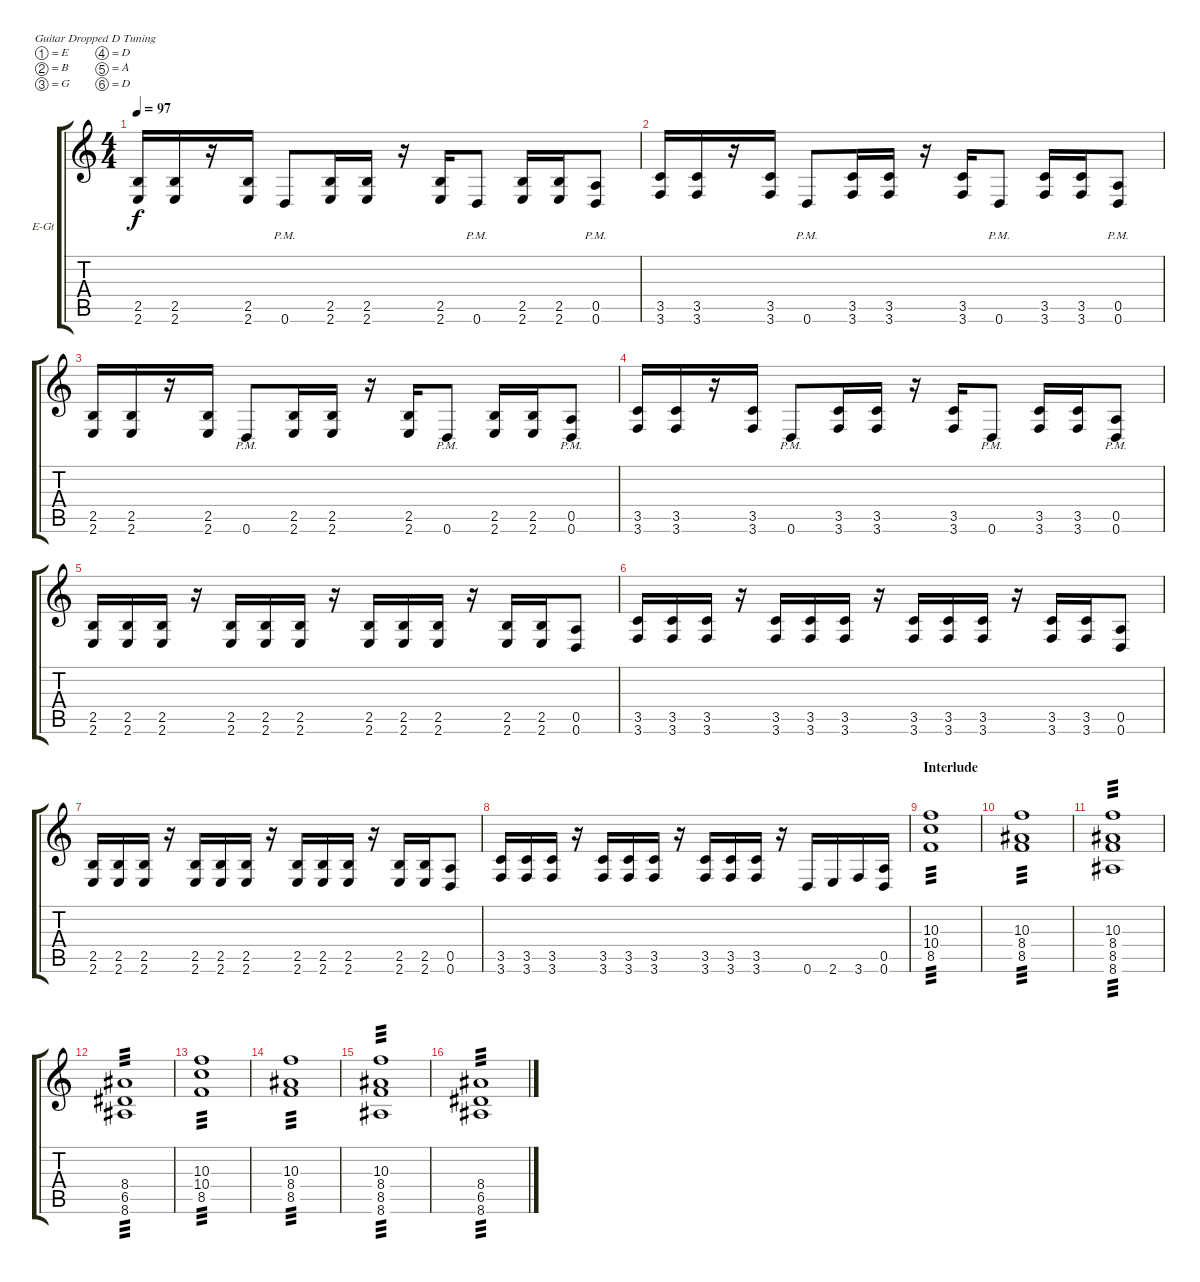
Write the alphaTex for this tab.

\bracketExtendMode groupsimilarinstruments
\firstSystemTrackNameOrientation horizontal
\otherSystemsTrackNameOrientation horizontal
\track ("Jerry Horton" "E-Gt") {instrument distortionguitar}
\staff {score tabs}
\tuning (E4 B3 G3 D3 A2 D2)
\ts (4 4)
\tempo 97
\clef g2
\ks c
(2.5 2.6).16{dy f} (2.5 2.6).16 r.16 (2.5 2.6).16 0.6{pm}.8 (2.5 2.6).16 (2.5 2.6).16 r.16 (2.5 2.6).16 0.6{pm}.8 (2.5 2.6).16 (2.5 2.6).16 (0.5{pm} 0.6{pm}).8 |
(3.5 3.6).16 (3.5 3.6).16 r.16 (3.5 3.6).16 0.6{pm}.8 (3.5 3.6).16 (3.5 3.6).16 r.16 (3.5 3.6).16 0.6{pm}.8 (3.5 3.6).16 (3.5 3.6).16 (0.5{pm} 0.6{pm}).8 |
(2.5 2.6).16 (2.5 2.6).16 r.16 (2.5 2.6).16 0.6{pm}.8 (2.5 2.6).16 (2.5 2.6).16 r.16 (2.5 2.6).16 0.6{pm}.8 (2.5 2.6).16 (2.5 2.6).16 (0.5{pm} 0.6{pm}).8 |
(3.5 3.6).16 (3.5 3.6).16 r.16 (3.5 3.6).16 0.6{pm}.8 (3.5 3.6).16 (3.5 3.6).16 r.16 (3.5 3.6).16 0.6{pm}.8 (3.5 3.6).16 (3.5 3.6).16 (0.5{pm} 0.6{pm}).8 |
(2.5 2.6).16 (2.5 2.6).16 (2.5 2.6).16 r.16 (2.5 2.6).16 (2.5 2.6).16 (2.5 2.6).16 r.16 (2.5 2.6).16 (2.5 2.6).16 (2.5 2.6).16 r.16 (2.5 2.6).16 (2.5 2.6).16 (0.5 0.6).8 |
(3.5 3.6).16 (3.5 3.6).16 (3.5 3.6).16 r.16 (3.5 3.6).16 (3.5 3.6).16 (3.5 3.6).16 r.16 (3.5 3.6).16 (3.5 3.6).16 (3.5 3.6).16 r.16 (3.5 3.6).16 (3.5 3.6).16 (0.6 0.5).8 |
(2.5 2.6).16 (2.5 2.6).16 (2.5 2.6).16 r.16 (2.5 2.6).16 (2.5 2.6).16 (2.5 2.6).16 r.16 (2.5 2.6).16 (2.5 2.6).16 (2.5 2.6).16 r.16 (2.5 2.6).16 (2.5 2.6).16 (0.5 0.6).8 |
(3.5 3.6).16 (3.5 3.6).16 (3.5 3.6).16 r.16 (3.5 3.6).16 (3.5 3.6).16 (3.5 3.6).16 r.16 (3.5 3.6).16 (3.5 3.6).16 (3.5 3.6).16 r.16 0.6.16 2.6.16 3.6.16 (0.5 0.6).16 |
\section ("" "Interlude")
(10.3 10.4 8.5).1{tp 3} |
(10.3 8.4 8.5).1{tp 3} |
(10.3 8.4 8.5 8.6).1{tp 3} |
(8.4 6.5 8.6).1{tp 3} |
(10.3 10.4 8.5).1{tp 3} |
(10.3 8.4 8.5).1{tp 3} |
(10.3 8.4 8.5 8.6).1{tp 3} |
(8.4 6.5 8.6).1{tp 3}
